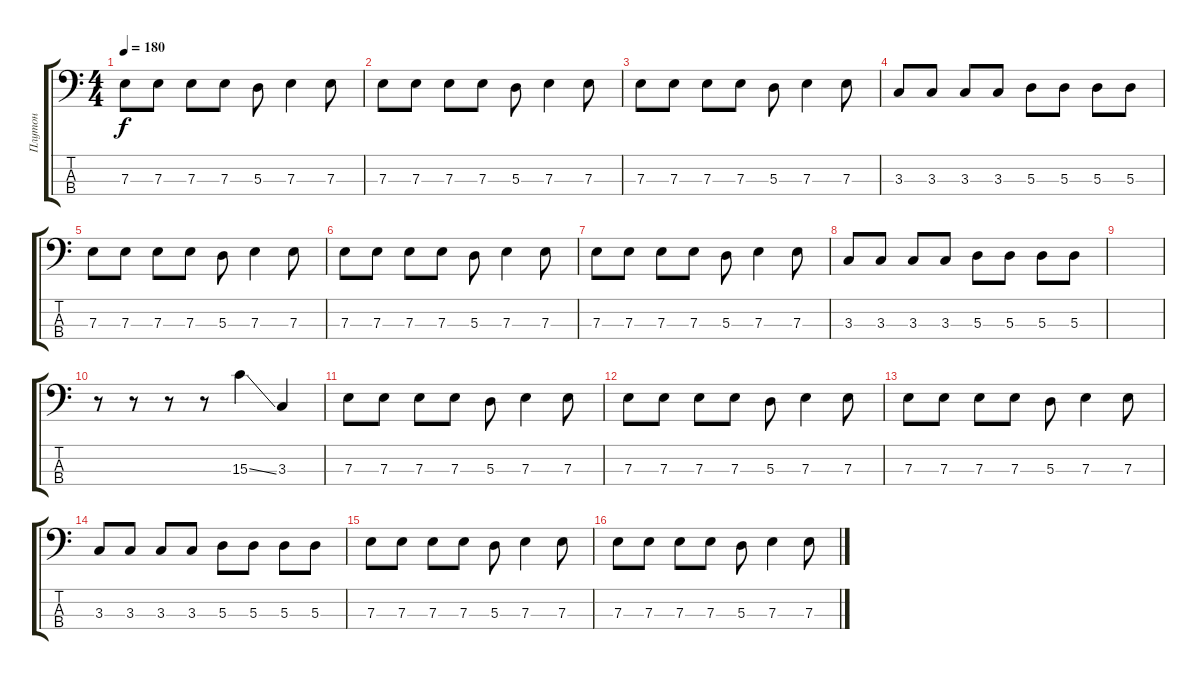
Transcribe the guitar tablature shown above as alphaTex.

\track ("Плутон" "Плутон") {instrument electricbassfinger}
\staff {score tabs}
\tuning (G2 D2 A1 E1) {hide}
\ts (4 4)
\tempo 180
\clef f4
\ks c
7.3.8{dy f} 7.3.8 7.3.8 7.3.8 5.3.8 7.3.4 7.3.8 |
7.3.8 7.3.8 7.3.8 7.3.8 5.3.8 7.3.4 7.3.8 |
7.3.8 7.3.8 7.3.8 7.3.8 5.3.8 7.3.4 7.3.8 |
3.3.8 3.3.8 3.3.8 3.3.8 5.3.8 5.3.8 5.3.8 5.3.8 |
7.3.8 7.3.8 7.3.8 7.3.8 5.3.8 7.3.4 7.3.8 |
7.3.8 7.3.8 7.3.8 7.3.8 5.3.8 7.3.4 7.3.8 |
7.3.8 7.3.8 7.3.8 7.3.8 5.3.8 7.3.4 7.3.8 |
3.3.8 3.3.8 3.3.8 3.3.8 5.3.8 5.3.8 5.3.8 5.3.8 |
|
r.8 r.8 r.8 r.8 15.3{ss}.4 3.3.4 |
7.3.8 7.3.8 7.3.8 7.3.8 5.3.8 7.3.4 7.3.8 |
7.3.8 7.3.8 7.3.8 7.3.8 5.3.8 7.3.4 7.3.8 |
7.3.8 7.3.8 7.3.8 7.3.8 5.3.8 7.3.4 7.3.8 |
3.3.8 3.3.8 3.3.8 3.3.8 5.3.8 5.3.8 5.3.8 5.3.8 |
7.3.8 7.3.8 7.3.8 7.3.8 5.3.8 7.3.4 7.3.8 |
7.3.8 7.3.8 7.3.8 7.3.8 5.3.8 7.3.4 7.3.8
